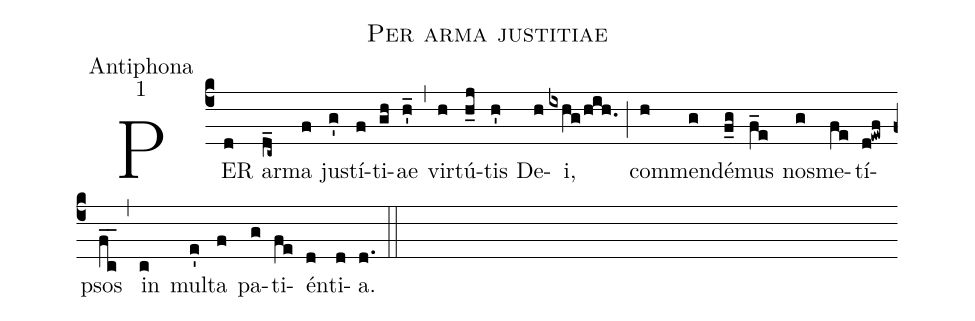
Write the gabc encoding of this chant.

name:Per arma justitiae;
office-part:Antiphona;
mode:1;
%%
(c4) PER(d) ar(d_c~)ma(f) ju(g')stí(f)ti(gh)ae(h'_) (,) vir(h)tú(h_j)tis(h') De(h)i,(ixhg/hih.) (;) com(h)men(g)dé(f_g)mus(f_e) nos(g)me(fe)tí(d!ewf)psos(fc__) (,) in(c) mul(e')ta(f) pa(g)ti(fe)én(d)ti(d)a.(d.) (::)
